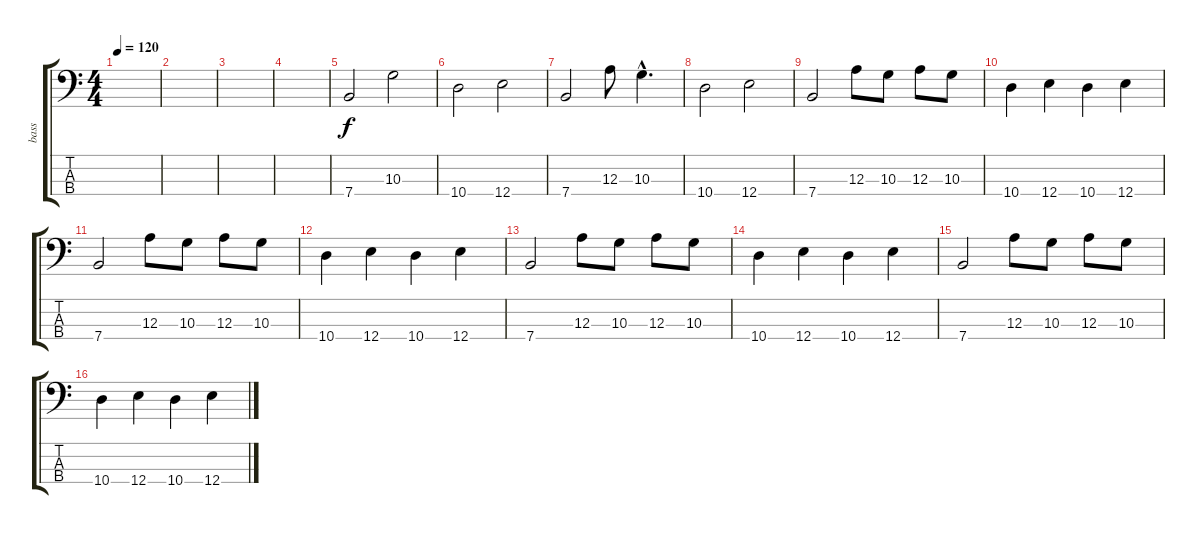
\track ("bass" "bass") {instrument electricbassfinger}
\staff {score tabs}
\tuning (G2 D2 A1 E1) {hide}
\ts (4 4)
\tempo 120
\clef f4
\ks c
|
|
|
|
7.4.2 10.3.2 |
10.4.2 12.4.2 |
7.4.2 12.3.8 10.3{hac}.4{d} |
10.4.2 12.4.2 |
7.4.2 12.3.8 10.3.8 12.3.8 10.3.8 |
10.4.4 12.4.4 10.4.4 12.4.4 |
7.4.2 12.3.8 10.3.8 12.3.8 10.3.8 |
10.4.4 12.4.4 10.4.4 12.4.4 |
7.4.2 12.3.8 10.3.8 12.3.8 10.3.8 |
10.4.4 12.4.4 10.4.4 12.4.4 |
7.4.2 12.3.8 10.3.8 12.3.8 10.3.8 |
10.4.4 12.4.4 10.4.4 12.4.4
